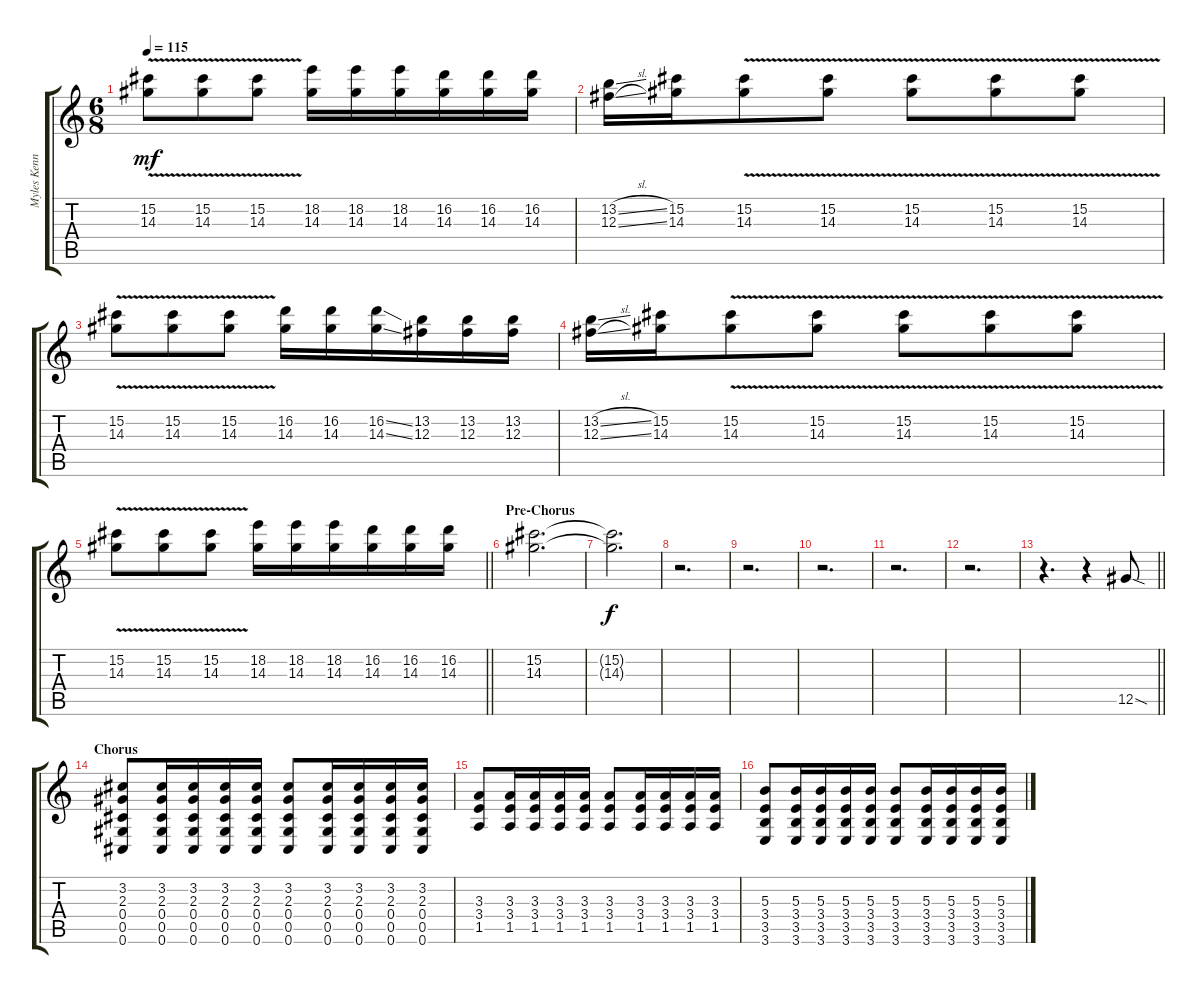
\track ("Myles Kennedy" "Myles Kenn") {instrument distortionguitar}
\staff {score tabs}
\tuning (Eb4 Bb3 Gb3 Db3 Ab2 Db2) {hide}
\ts (6 8)
\tempo 115
\clef g2
\ks c
(15.2{v} 14.3{v}).8{dy mf} (15.2{v} 14.3{v}).8 (15.2{v} 14.3{v}).8 (18.2 14.3).16 (18.2 14.3).16 (18.2 14.3).16 (16.2 14.3).16 (16.2 14.3).16 (16.2 14.3).16 |
(13.2{sl} 12.3{sl}).16 (15.2 14.3).16 (15.2{v} 14.3{v}).8 (15.2{v} 14.3{v}).8 (15.2{v} 14.3{v}).8 (15.2{v} 14.3{v}).8 (15.2{v} 14.3{v}).8 |
(15.2{v} 14.3{v}).8 (15.2{v} 14.3{v}).8 (15.2{v} 14.3{v}).8 (16.2 14.3).16 (16.2 14.3).16 (16.2{ss} 14.3{ss}).16 (13.2 12.3).16 (13.2 12.3).16 (13.2 12.3).16 |
(13.2{sl} 12.3{sl}).16 (15.2 14.3).16 (15.2{v} 14.3{v}).8 (15.2{v} 14.3{v}).8 (15.2{v} 14.3{v}).8 (15.2{v} 14.3{v}).8 (15.2{v} 14.3{v}).8 |
\barLineRight lightlight
(15.2{v} 14.3{v}).8 (15.2{v} 14.3{v}).8 (15.2{v} 14.3{v}).8 (18.2 14.3).16 (18.2 14.3).16 (18.2 14.3).16 (16.2 14.3).16 (16.2 14.3).16 (16.2 14.3).16 |
\section ("" "Pre-Chorus")
(15.2 14.3).2{d volume 0} |
(15.2{t} 14.3{t}).2{d dy f} |
r.2{d} |
r.2{d} |
r.2{d} |
r.2{d} |
r.2{d} |
\barLineRight lightlight
r.4{d} r.4 12.5{sod}.8{volume 13} |
\section ("" "Chorus")
(3.2 2.3 0.4 0.5 0.6).8{volume 9} (3.2 2.3 0.4 0.5 0.6).16 (3.2 2.3 0.4 0.5 0.6).16 (3.2 2.3 0.4 0.5 0.6).16 (3.2 2.3 0.4 0.5 0.6).16 (3.2 2.3 0.4 0.5 0.6).8 (3.2 2.3 0.4 0.5 0.6).16 (3.2 2.3 0.4 0.5 0.6).16 (3.2 2.3 0.4 0.5 0.6).16 (3.2 2.3 0.4 0.5 0.6).16 |
(3.3 3.4 1.5).8 (3.3 3.4 1.5).16 (3.3 3.4 1.5).16 (3.3 3.4 1.5).16 (3.3 3.4 1.5).16 (3.3 3.4 1.5).8 (3.3 3.4 1.5).16 (3.3 3.4 1.5).16 (3.3 3.4 1.5).16 (3.3 3.4 1.5).16 |
(5.3 3.4 3.5 3.6).8 (5.3 3.4 3.5 3.6).16 (5.3 3.4 3.5 3.6).16 (5.3 3.4 3.5 3.6).16 (5.3 3.4 3.5 3.6).16 (5.3 3.4 3.5 3.6).8 (5.3 3.4 3.5 3.6).16 (5.3 3.4 3.5 3.6).16 (5.3 3.4 3.5 3.6).16 (5.3 3.4 3.5 3.6).16
